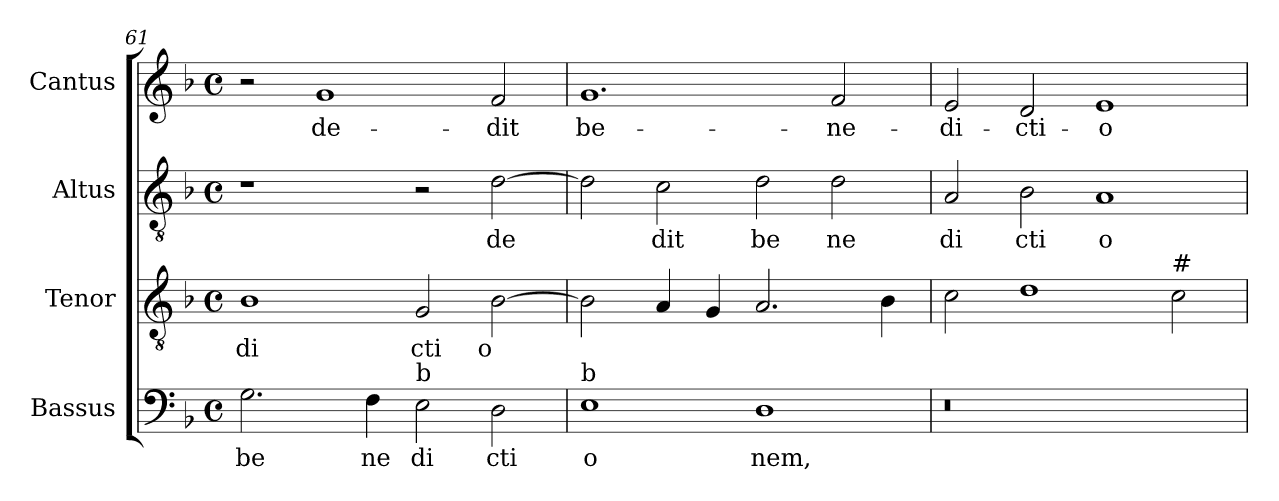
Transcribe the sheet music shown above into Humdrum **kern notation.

**kern	**text	**kern	**text	**kern	**text	**kern	**text
*part4	*part4	*part3	*part3	*part2	*part2	*part1	*part1
*staff4	*staff4	*staff3	*staff3	*staff2	*staff2	*staff1	*staff1
*I"Bassus	*	*I"Tenor	*	*I"Altus	*	*I"Cantus	*
*clefF4	*	*clefGv2	*	*clefGv2	*	*clefG2	*
*k[b-]	*	*k[b-]	*	*k[b-]	*	*k[b-]	*
*F:	*	*F:	*	*F:	*	*F:	*
*M4/4	*	*M4/4	*	*M4/4	*	*M4/4	*
*met(c)	*	*met(c)	*	*met(c)	*	*met(c)	*
=61	=61	=61	=61	=61	=61	=61	=61
!	!LO:LY:b:cj	!	!LO:LY:b:cj	!	!	!	!
2.G\	be	1B-	di	1r	.	2r	.
!	!	!	!	!	!	!	!LO:LY:b:cj
.	.	.	.	.	.	1g	de-
!	!LO:LY:b:cj	!	!	!	!	!	!
4F\	ne	.	.	.	.	.	.
!LO:TX:a:t=b	!	!	!	!	!	!	!
!	!LO:LY:b:cj	!	!LO:LY:b:cj	!	!	!	!
2E\	di	2G/	cti	2r	.	.	.
!	!LO:LY:b:cj	!	!LO:LY:b:cj	!	!LO:LY:b:cj	!	!LO:LY:b:cj
2D\	cti	[>2B-\	o	[>2d\	de	2f/	-dit
=62	=62	=62	=62	=62	=62	=62	=62
!LO:TX:a:t=b	!	!	!	!	!	!	!
!	!LO:LY:b:cj	!	!	!	!	!	!LO:LY:b:cj
1E	o	2B-\]	.	2d\]	.	1.g	be-
!	!	!	!	!	!LO:LY:b:cj	!	!
.	.	4A/	.	2c\	dit	.	.
.	.	4G/	.	.	.	.	.
!	!LO:LY:b:cj	!	!	!	!LO:LY:b:cj	!	!
1D	nem,	2.A/	.	2d\	be	.	.
!	!	!	!	!	!LO:LY:b:cj	!	!LO:LY:b:cj
.	.	.	.	2d\	ne	2f/	-ne-
.	.	4B-\	.	.	.	.	.
=63	=63	=63	=63	=63	=63	=63	=63
!	!	!	!	!	!LO:LY:b:cj	!	!LO:LY:b:cj
0r	.	2c\	.	2A/	di	2e/	-di-
!	!	!	!	!	!LO:LY:b:cj	!	!LO:LY:b:cj
.	.	1d	.	2B-\	cti	2d/	-cti-
!	!	!	!	!	!LO:LY:b:cj	!	!LO:LY:b:cj
.	.	.	.	1A	o	1e	-o-
!	!	!LO:TX:a:t=#	!	!	!	!	!
.	.	2c\	.	.	.	.	.
=	=	=	=	=	=	=	=
*-	*-	*-	*-	*-	*-	*-	*-
